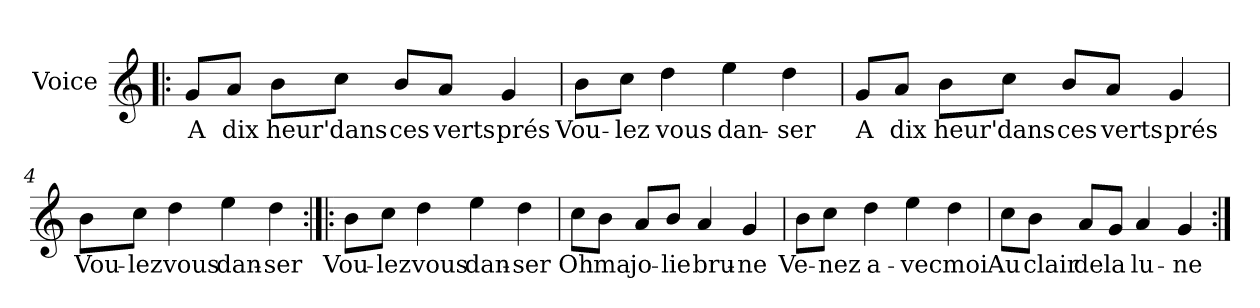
**kern	**text
*part1	*part1
*staff1	*staff1
*I"Voice	*
*I'V	*
*clefG2	*
*k[]	*
*C:	*
=1!|:	=1!|:
8g/L	A
8a/J	dix
8b\L	heur'
8cc\J	dans
8b/L	ces
8a/J	verts
4g/	prés
=2	=2
8b\L	Vou-
8cc\J	-lez
4dd\	vous
4ee\	dan-
4dd\	-ser
=3	=3
8g/L	A
8a/J	dix
8b\L	heur'
8cc\J	dans
8b/L	ces
8a/J	verts
4g/	prés
!!LO:LB:g=z
=4	=4
8b\L	Vou-
8cc\J	-lez
4dd\	vous
4ee\	dan-
4dd\	-ser
=5:|!|:	=5:|!|:
8b\L	Vou-
8cc\J	-lez
4dd\	vous
4ee\	dan-
4dd\	-ser
=6	=6
8cc\L	Oh
8b\J	ma
8a/L	jo-
8b/J	-lie
4a/	bru-
4g/	-ne
!!LO:LB:g=z
=7	=7
8b\L	Ve-
8cc\J	-nez
4dd\	a-
4ee\	-vec
4dd\	moi
=8	=8
8cc\L	Au
8b\J	clair
8a/L	de
8g/J	la
4a/	lu-
4g/	-ne
=:|!	=:|!
*-	*-
